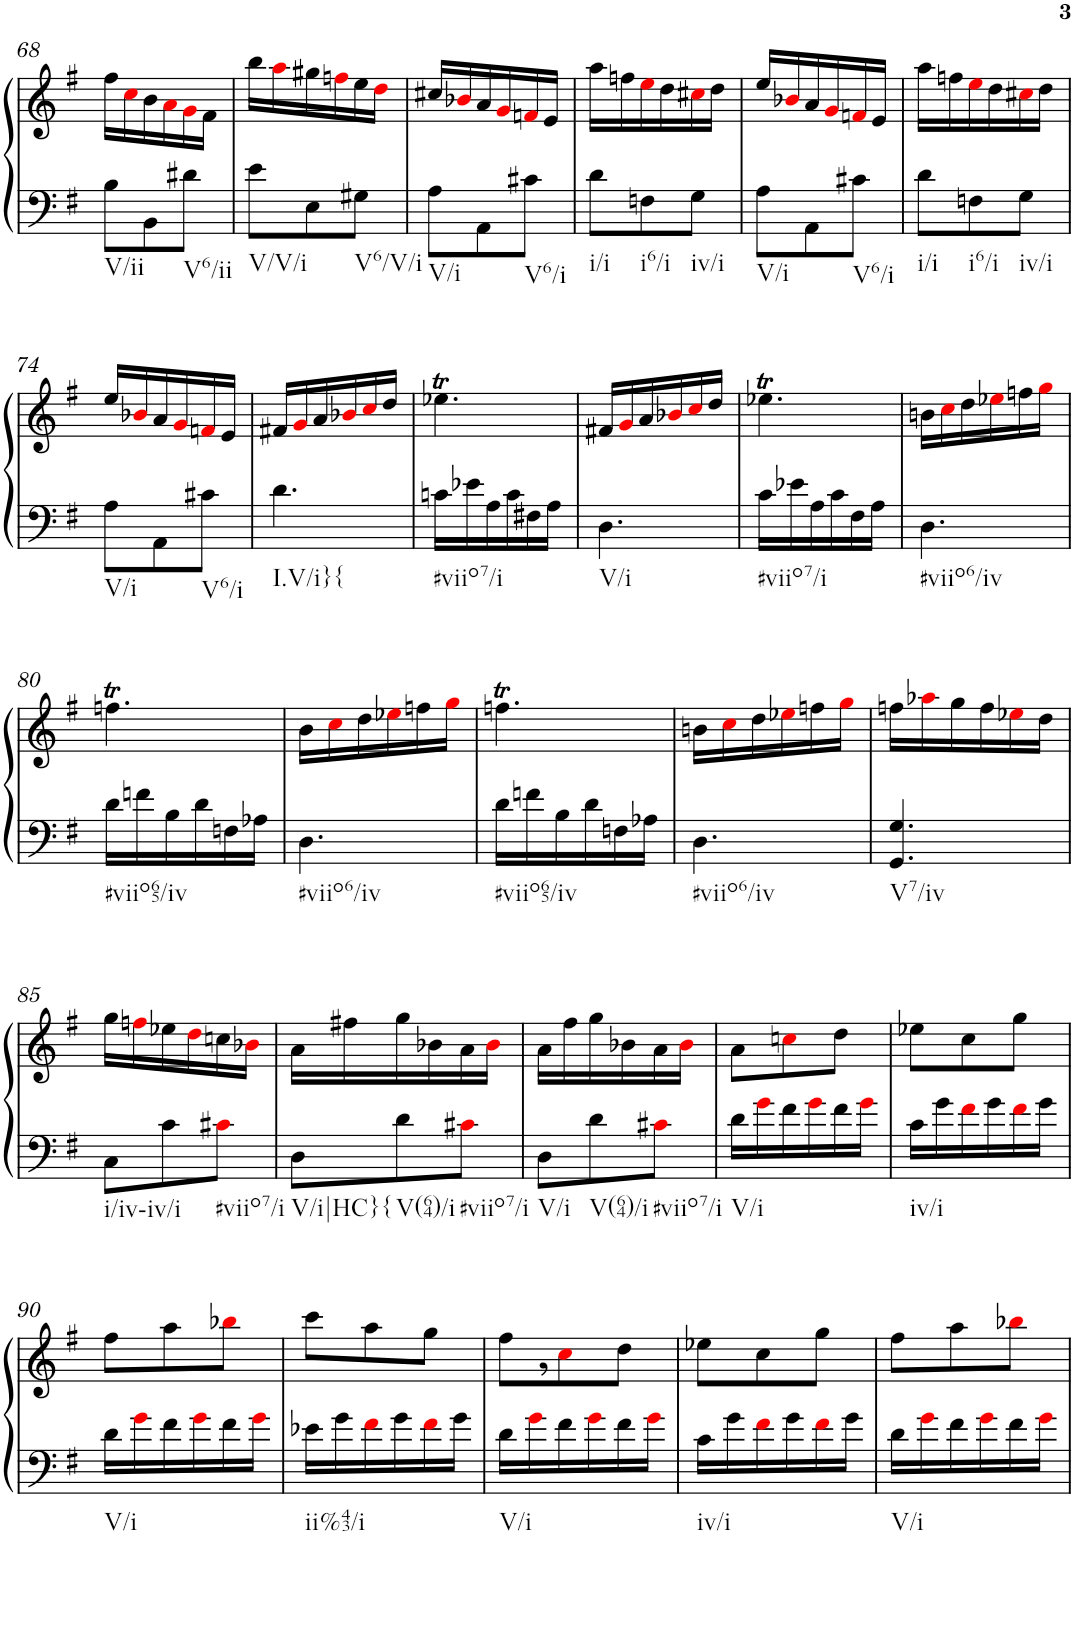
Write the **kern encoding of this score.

**kern	**kern
*part1	*part1
*staff2	*staff1
*I"Piano	*
*I'Pno	*
!!LO:PB:g=z
*clefF4	*clefG2
*k[f#]	*k[f#]
*G:	*G:
*M3/8	*M3/8
=68	=68
!LO:TX:b:t=V/ii	!
8B\L	16ff#\LL
.	16cci\
8BB\	16b\
.	16ai\
!LO:TX:b:t=V6/ii	!
8d#X\J	16gi\
.	16f#\JJ
=69	=69
!LO:TX:b:t=V/V/i	!
8e\L	16bb\LL
.	16aai\
8E\	16gg#X\
.	16ffni\
!LO:TX:b:t=V6/V/i	!
8G#X\J	16ee\
.	16ddi\JJ
=70	=70
!LO:TX:b:t=V/i	!
8A\L	16cc#X/LL
.	16b-Xi/
8AA\	16a/
.	16gi/
!LO:TX:b:t=V6/i	!
8c#X\J	16fni/
.	16e/JJ
=71	=71
!LO:TX:b:t=i/i	!
8d\L	16aa\LL
.	16ffn\
!LO:TX:b:t=i6/i	!
8Fn\	16eei\
.	16dd\
!LO:TX:b:t=iv/i	!
8G\J	16cc#Xi\
.	16dd\JJ
=72	=72
!LO:TX:b:t=V/i	!
8A\L	16ee/LL
.	16b-Xi/
8AA\	16a/
.	16gi/
!LO:TX:b:t=V6/i	!
8c#X\J	16fni/
.	16e/JJ
=73	=73
!LO:TX:b:t=i/i	!
8d\L	16aa\LL
.	16ffn\
!LO:TX:b:t=i6/i	!
8Fn\	16eei\
.	16dd\
!LO:TX:b:t=iv/i	!
8G\J	16cc#Xi\
.	16dd\JJ
!!LO:LB:g=z
=74	=74
!LO:TX:b:t=V/i	!
8A\L	16ee/LL
.	16b-Xi/
8AA\	16a/
.	16gi/
!LO:TX:b:t=V6/i	!
8c#X\J	16fni/
.	16e/JJ
=75	=75
!LO:TX:b:t=I.V/i}{	!
4.d\	16f#X/LL
.	16gi/
.	16a/
.	16b-Xi/
.	16cci/
.	16dd/JJ
=76	=76
!LO:TX:b:t=#viio7/i	!
16cn\LL	4.ee-XT\
16e-X\	.
16A\	.
16c\	.
16F#X\	.
16A\JJ	.
=77	=77
!LO:TX:b:t=V/i	!
4.D\	16f#X/LL
.	16gi/
.	16a/
.	16b-Xi/
.	16cci/
.	16dd/JJ
=78	=78
!LO:TX:b:t=#viio7/i	!
16c\LL	4.ee-XT\
16e-X\	.
16A\	.
16c\	.
16F#\	.
16A\JJ	.
=79	=79
!LO:TX:b:t=#viio6/iv	!
4.D\	16bn\LL
.	16cci\
.	16dd\
.	16ee-Xi\
.	16ffn\
.	16ggi\JJ
!!LO:LB:g=z
=80	=80
!LO:TX:b:t=#viio65/iv	!
16d\LL	4.ffnT\
16fn\	.
16B\	.
16d\	.
16Fn\	.
16A-X\JJ	.
=81	=81
!LO:TX:b:t=#viio6/iv	!
4.D\	16b\LL
.	16cci\
.	16dd\
.	16ee-Xi\
.	16ffn\
.	16ggi\JJ
=82	=82
!LO:TX:b:t=#viio65/iv	!
16d\LL	4.ffnT\
16fn\	.
16B\	.
16d\	.
16Fn\	.
16A-X\JJ	.
=83	=83
!LO:TX:b:t=#viio6/iv	!
4.D\	16bn\LL
.	16cci\
.	16dd\
.	16ee-Xi\
.	16ffn\
.	16ggi\JJ
=84	=84
!LO:TX:b:t=V7/iv	!
4.GG/ 4.G/	16ffn\LL
.	16aa-Xi\
.	16gg\
.	16ff\
.	16ee-Xi\
.	16dd\JJ
!!LO:LB:g=z
=85	=85
!LO:TX:b:t=i/iv-iv/i	!
8C\L	16gg\LL
.	16ffni\
8c\	16ee-X\
.	16ddi\
!LO:TX:b:t=#viio7/i	!
8c#Xi\J	16ccn\
.	16b-Xi\JJ
=86	=86
!LO:TX:b:t=V/i|HC}{	!
8D\L	16a\LL
.	16ff#X\
!LO:TX:b:t=V(64)/i	!
8d\	16gg\
.	16b-X\
!LO:TX:b:t=#viio7/i	!
8c#Xi\J	16a\
.	16b-i\JJ
=87	=87
!LO:TX:b:t=V/i	!
8D\L	16a\LL
.	16ff#\
!LO:TX:b:t=V(64)/i	!
8d\	16gg\
.	16b-X\
!LO:TX:b:t=#viio7/i	!
8c#Xi\J	16a\
.	16b-i\JJ
=88	=88
!LO:TX:b:t=V/i	!
16d\LL	8a\L
16gi\	.
16f#\	8ccni\
16gi\	.
16f#\	8dd\J
16gi\JJ	.
=89	=89
!LO:TX:b:t=iv/i	!
16c\LL	8ee-X\L
16g\	.
16f#i\	8cc\
16g\	.
16f#i\	8gg\J
16g\JJ	.
!!LO:LB:g=z
=90	=90
!LO:TX:b:t=V/i	!
16d\LL	8ff#\L
16gi\	.
16f#\	8aa\
16gi\	.
16f#\	8bb-Xi\J
16gi\JJ	.
=91	=91
!LO:TX:b:t=ii%43/i	!
16e-X\LL	8ccc\L
16g\	.
16f#i\	8aa\
16g\	.
16f#i\	8gg\J
16g\JJ	.
=92	=92
!LO:TX:b:t=V/i	!
16d\LL	8ff#,<\L
16gi\	.
16f#\	8cci\
16gi\	.
16f#\	8dd\J
16gi\JJ	.
=93	=93
!LO:TX:b:t=iv/i	!
16c\LL	8ee-X\L
16g\	.
16f#i\	8cc\
16g\	.
16f#i\	8gg\J
16g\JJ	.
=94	=94
!LO:TX:b:t=V/i	!
16d\LL	8ff#\L
16gi\	.
16f#\	8aa\
16gi\	.
16f#\	8bb-Xi\J
16gi\JJ	.
=	=
*-	*-
